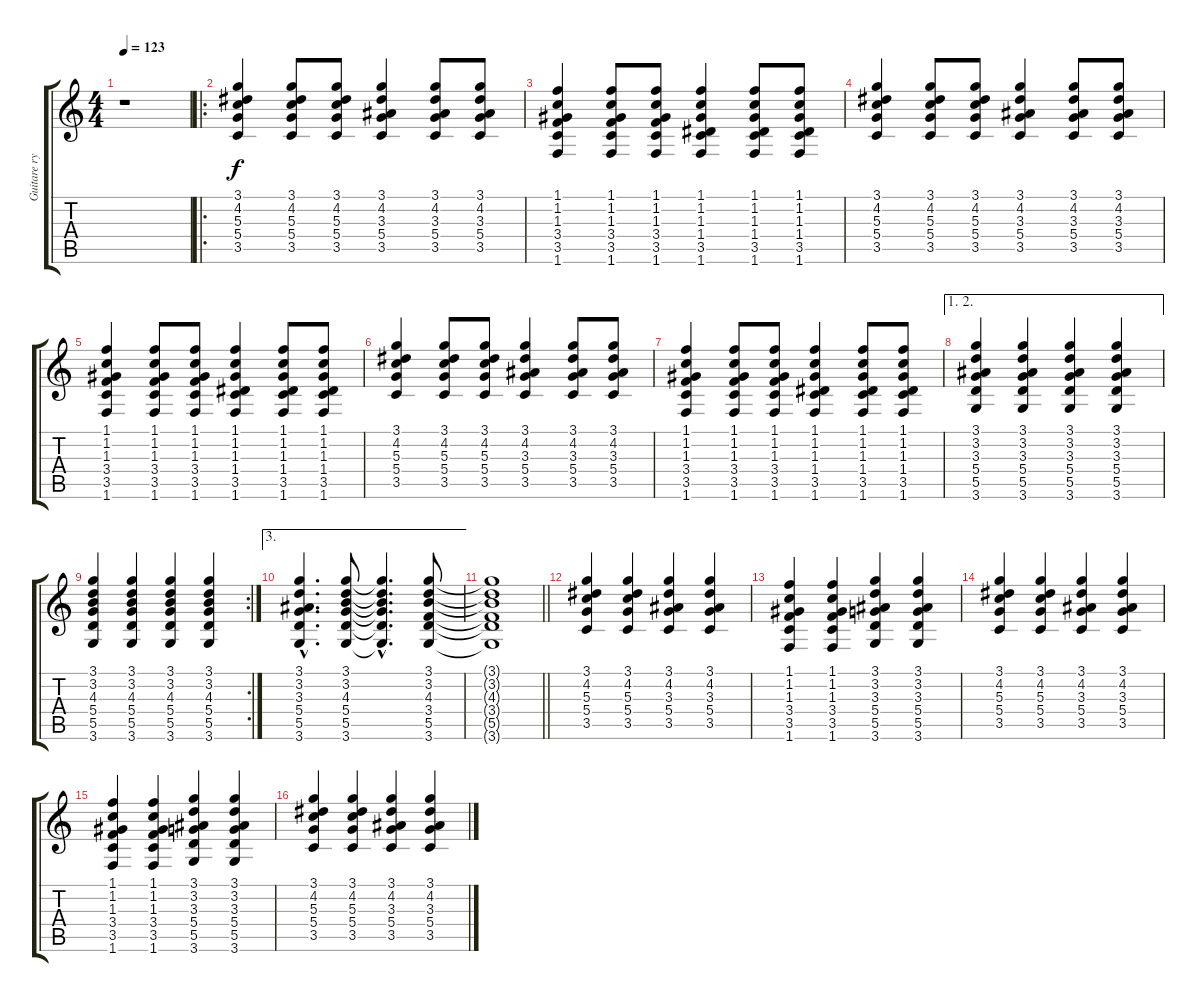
\track ("Guitare rythmique" "Guitare ry") {instrument acousticguitarnylon}
\staff {score tabs}
\tuning (E4 B3 G3 D3 A2 E2) {hide}
\ts (4 4)
\tempo 123
\clef g2
\ks c
r.1{dy f instrument acousticguitarnylon} |
\ro
(3.1 4.2 5.3 5.4 3.5).4 (3.1 4.2 5.3 5.4 3.5).8 (3.1 4.2 5.3 5.4 3.5).8 (3.1 4.2 3.3 5.4 3.5).4 (3.1 4.2 3.3 5.4 3.5).8 (3.1 4.2 3.3 5.4 3.5).8 |
(1.1 1.2 1.3 3.4 3.5 1.6).4 (1.1 1.2 1.3 3.4 3.5 1.6).8 (1.1 1.2 1.3 3.4 3.5 1.6).8 (1.1 1.2 1.3 1.4 3.5 1.6).4 (1.1 1.2 1.3 1.4 3.5 1.6).8 (1.1 1.2 1.3 1.4 3.5 1.6).8 |
(3.1 4.2 5.3 5.4 3.5).4 (3.1 4.2 5.3 5.4 3.5).8 (3.1 4.2 5.3 5.4 3.5).8 (3.1 4.2 3.3 5.4 3.5).4 (3.1 4.2 3.3 5.4 3.5).8 (3.1 4.2 3.3 5.4 3.5).8 |
(1.1 1.2 1.3 3.4 3.5 1.6).4 (1.1 1.2 1.3 3.4 3.5 1.6).8 (1.1 1.2 1.3 3.4 3.5 1.6).8 (1.1 1.2 1.3 1.4 3.5 1.6).4 (1.1 1.2 1.3 1.4 3.5 1.6).8 (1.1 1.2 1.3 1.4 3.5 1.6).8 |
(3.1 4.2 5.3 5.4 3.5).4 (3.1 4.2 5.3 5.4 3.5).8 (3.1 4.2 5.3 5.4 3.5).8 (3.1 4.2 3.3 5.4 3.5).4 (3.1 4.2 3.3 5.4 3.5).8 (3.1 4.2 3.3 5.4 3.5).8 |
(1.1 1.2 1.3 3.4 3.5 1.6).4 (1.1 1.2 1.3 3.4 3.5 1.6).8 (1.1 1.2 1.3 3.4 3.5 1.6).8 (1.1 1.2 1.3 1.4 3.5 1.6).4 (1.1 1.2 1.3 1.4 3.5 1.6).8 (1.1 1.2 1.3 1.4 3.5 1.6).8 |
\ae (1 2)
(3.1 3.2 3.3 5.4 5.5 3.6).4 (3.1 3.2 3.3 5.4 5.5 3.6).4 (3.1 3.2 3.3 5.4 5.5 3.6).4 (3.1 3.2 3.3 5.4 5.5 3.6).4 |
\rc 2
(3.1 3.2 4.3 5.4 5.5 3.6).4 (3.1 3.2 4.3 5.4 5.5 3.6).4 (3.1 3.2 4.3 5.4 5.5 3.6).4 (3.1 3.2 4.3 5.4 5.5 3.6).4 |
\ae 3
(3.1{hac} 3.2{hac} 3.3{hac} 5.4{hac} 5.5{hac} 3.6{hac}).4{d} (3.1 3.2 4.3 5.4 5.5 3.6).8 (3.1{hac t} 3.2{hac t} 4.3{hac t} 5.4{hac t} 5.5{hac t} 3.6{hac t}).4{d} (3.1 3.2 4.3 3.4 5.5 3.6).8 |
\barLineRight lightlight
(3.1{t} 3.2{t} 4.3{t} 3.4{t} 5.5{t} 3.6{t}).1 |
(3.1 4.2 5.3 5.4 3.5).4 (3.1 4.2 5.3 5.4 3.5).4 (3.1 4.2 3.3 5.4 3.5).4 (3.1 4.2 3.3 5.4 3.5).4 |
(1.1 1.2 1.3 3.4 3.5 1.6).4 (1.1 1.2 1.3 3.4 3.5 1.6).4 (3.1 3.2 3.3 5.4 5.5 3.6).4 (3.1 3.2 3.3 5.4 5.5 3.6).4 |
(3.1 4.2 5.3 5.4 3.5).4 (3.1 4.2 5.3 5.4 3.5).4 (3.1 4.2 3.3 5.4 3.5).4 (3.1 4.2 3.3 5.4 3.5).4 |
(1.1 1.2 1.3 3.4 3.5 1.6).4 (1.1 1.2 1.3 3.4 3.5 1.6).4 (3.1 3.2 3.3 5.4 5.5 3.6).4 (3.1 3.2 3.3 5.4 5.5 3.6).4 |
(3.1 4.2 5.3 5.4 3.5).4 (3.1 4.2 5.3 5.4 3.5).4 (3.1 4.2 3.3 5.4 3.5).4 (3.1 4.2 3.3 5.4 3.5).4
